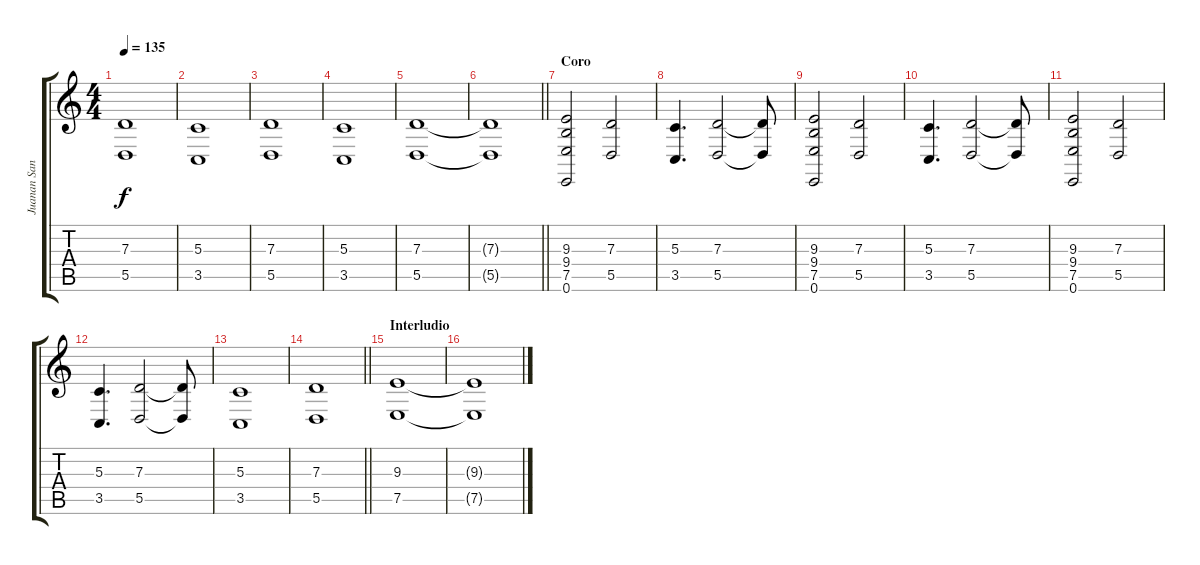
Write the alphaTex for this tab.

\track ("Juanan San Martín" "Juanan San") {instrument stringensemble1}
\staff {score tabs}
\tuning (E4 B3 G3 D3 A2 E2) {hide}
\ts (4 4)
\tempo 135
\clef g2
\ks c
(7.3 5.5).1{dy f} |
(5.3 3.5).1 |
(7.3 5.5).1 |
(5.3 3.5).1 |
(7.3 5.5).1 |
\barLineRight lightlight
(7.3{t} 5.5{t}).1 |
\section ("" "Coro")
(9.3 9.4 7.5 0.6).2 (7.3 5.5).2 |
(5.3 3.5).4{d} (7.3 5.5).2 (7.3{t} 5.5{t}).8 |
(9.3 9.4 7.5 0.6).2 (7.3 5.5).2 |
(5.3 3.5).4{d} (7.3 5.5).2 (7.3{t} 5.5{t}).8 |
(9.3 9.4 7.5 0.6).2 (7.3 5.5).2 |
(5.3 3.5).4{d} (7.3 5.5).2 (7.3{t} 5.5{t}).8 |
(5.3 3.5).1 |
\barLineRight lightlight
(7.3 5.5).1 |
\section ("" "Interludio")
(9.3 7.5).1 |
(9.3{t} 7.5{t}).1
